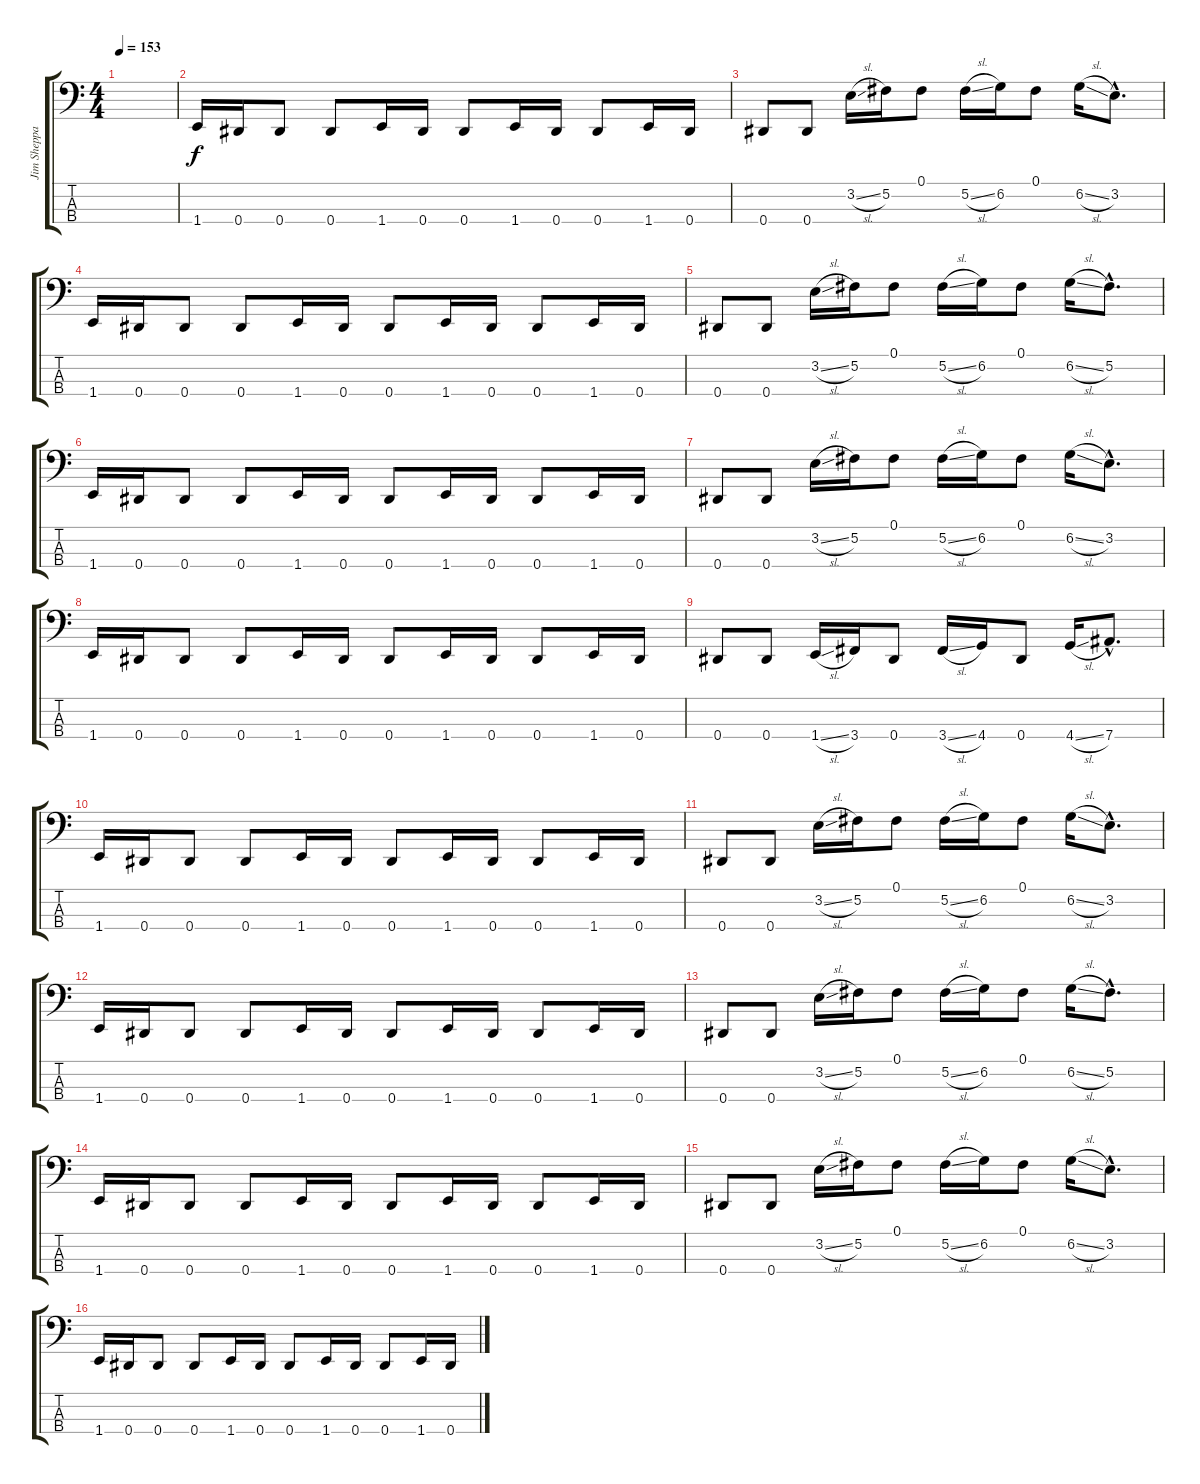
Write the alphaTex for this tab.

\track ("Jim Sheppard" "Jim Sheppa") {instrument electricbassfinger}
\staff {score tabs}
\tuning (Gb2 Db2 Ab1 Eb1) {hide}
\ts (4 4)
\tempo 153
\clef f4
\ks c
|
1.4.16 0.4.16 0.4.8 0.4.8 1.4.16 0.4.16 0.4.8 1.4.16 0.4.16 0.4.8 1.4.16 0.4.16 |
0.4.8 0.4.8 3.2{sl}.16 5.2.16 0.1.8 5.2{sl}.16 6.2.16 0.1.8 6.2{sl}.16 3.2{hac}.8{d} |
1.4.16 0.4.16 0.4.8 0.4.8 1.4.16 0.4.16 0.4.8 1.4.16 0.4.16 0.4.8 1.4.16 0.4.16 |
0.4.8 0.4.8 3.2{sl}.16 5.2.16 0.1.8 5.2{sl}.16 6.2.16 0.1.8 6.2{sl}.16 5.2{hac}.8{d} |
1.4.16 0.4.16 0.4.8 0.4.8 1.4.16 0.4.16 0.4.8 1.4.16 0.4.16 0.4.8 1.4.16 0.4.16 |
0.4.8 0.4.8 3.2{sl}.16 5.2.16 0.1.8 5.2{sl}.16 6.2.16 0.1.8 6.2{sl}.16 3.2{hac}.8{d} |
1.4.16 0.4.16 0.4.8 0.4.8 1.4.16 0.4.16 0.4.8 1.4.16 0.4.16 0.4.8 1.4.16 0.4.16 |
0.4.8 0.4.8 1.4{sl}.16 3.4.16 0.4.8 3.4{sl}.16 4.4.16 0.4.8 4.4{sl}.16 7.4{hac}.8{d} |
1.4.16 0.4.16 0.4.8 0.4.8 1.4.16 0.4.16 0.4.8 1.4.16 0.4.16 0.4.8 1.4.16 0.4.16 |
0.4.8 0.4.8 3.2{sl}.16 5.2.16 0.1.8 5.2{sl}.16 6.2.16 0.1.8 6.2{sl}.16 3.2{hac}.8{d} |
1.4.16 0.4.16 0.4.8 0.4.8 1.4.16 0.4.16 0.4.8 1.4.16 0.4.16 0.4.8 1.4.16 0.4.16 |
0.4.8 0.4.8 3.2{sl}.16 5.2.16 0.1.8 5.2{sl}.16 6.2.16 0.1.8 6.2{sl}.16 5.2{hac}.8{d} |
1.4.16 0.4.16 0.4.8 0.4.8 1.4.16 0.4.16 0.4.8 1.4.16 0.4.16 0.4.8 1.4.16 0.4.16 |
0.4.8 0.4.8 3.2{sl}.16 5.2.16 0.1.8 5.2{sl}.16 6.2.16 0.1.8 6.2{sl}.16 3.2{hac}.8{d} |
1.4.16 0.4.16 0.4.8 0.4.8 1.4.16 0.4.16 0.4.8 1.4.16 0.4.16 0.4.8 1.4.16 0.4.16
